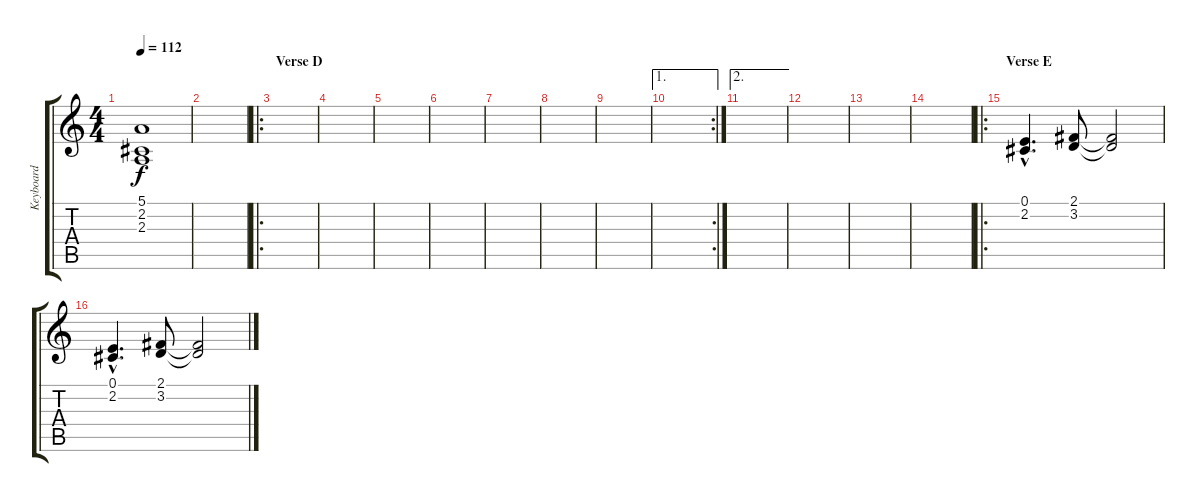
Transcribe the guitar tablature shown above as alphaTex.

\track ("Keyboard" "Keyboard") {instrument stringensemble1}
\staff {score tabs}
\tuning (E4 B3 G3 D3 A2 E2) {hide}
\ts (4 4)
\tempo 112
\clef g2
\ks c
(5.1 2.2 2.3).1{dy f} |
|
\ro
\section ("" "Verse D")
|
|
|
|
|
|
|
\ae 1
\rc 2
|
\ae 2
|
|
|
|
\ro
\section ("" "Verse E")
(0.1{hac} 2.2{hac}).4{d} (2.1 3.2).8 (2.1{t} 3.2{t}).2 |
(0.1{hac} 2.2{hac}).4{d} (2.1 3.2).8 (2.1{t} 3.2{t}).2
